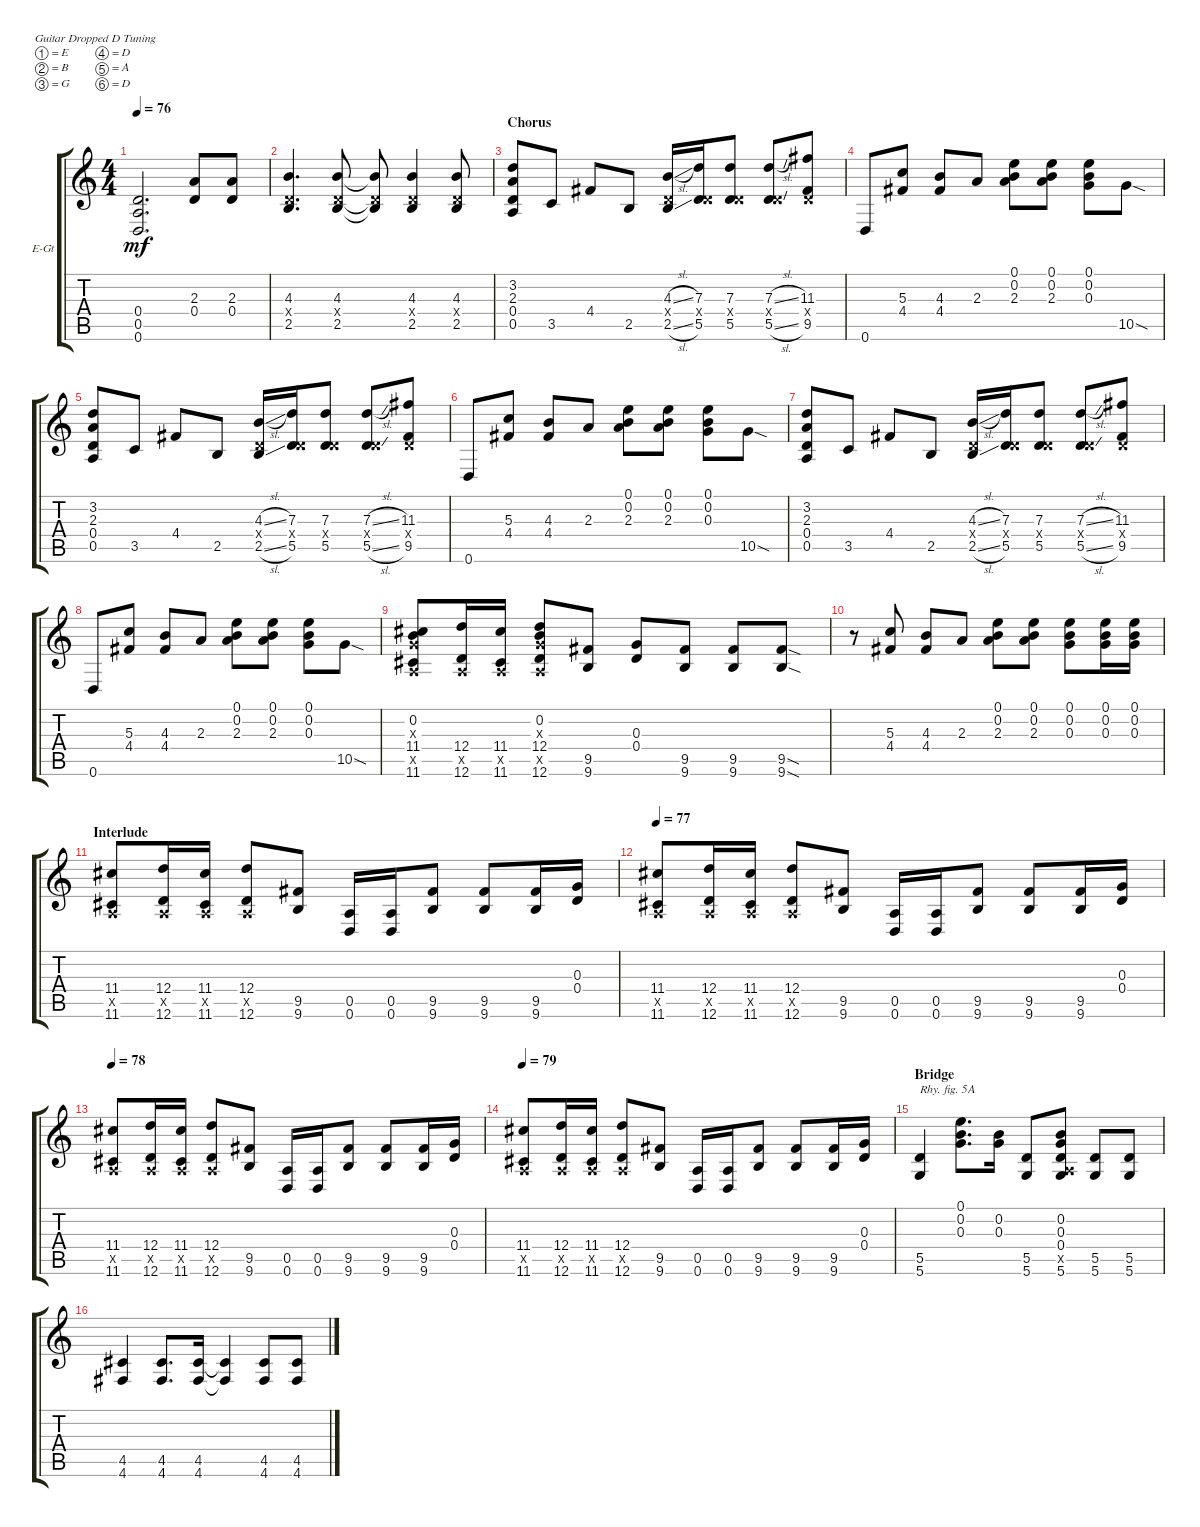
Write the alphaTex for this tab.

\defaultSystemsLayout 4
\bracketExtendMode groupsimilarinstruments
\firstSystemTrackNameOrientation horizontal
\otherSystemsTrackNameOrientation horizontal
\track ("Gtr. 2 (slight. dist.)" "E-Gt") {instrument overdrivenguitar}
\staff {score tabs}
\tuning (E4 B3 G3 D3 A2 D2)
\ts (4 4)
\tempo 76
\clef g2
\scale
0.333333
\ks c
(0.4 0.5 0.6).2{d dy mf} (2.3 0.4).8 (2.3 0.4).8 |
\scale
0.333333 (4.3 0.4{x} 2.5).4{d} (4.3 0.4{x} 2.5).8 (4.3{t} 0.4{x t} 2.5{t}).8 (4.3 0.4{x} 2.5).4 (4.3 0.4{x} 2.5).8 |
\section ("" "Chorus")
\scale
0.333333 (3.2 2.3 0.4 0.5).8 3.5.8 4.4.8 2.5.8 (2.5{sl} 0.4{x} 4.3{sl}).16 (5.5 7.3 0.4{x}).16 (5.5 0.4{x} 7.3).8 (5.5{sl} 0.4{x} 7.3{sl}).8 (9.5 0.4{x} 11.3).8 |
\scale
0.333333 0.6.8 (5.3 4.4).8 (4.3 4.4).8 2.3.8 (2.3 0.2 0.1).8 (2.3 0.2 0.1).8 (0.3 0.2 0.1).8 10.5{sod}.8 |
\scale
0.333333 (3.2 2.3 0.4 0.5).8 3.5.8 4.4.8 2.5.8 (2.5{sl} 0.4{x} 4.3{sl}).16 (5.5 7.3 0.4{x}).16 (5.5 0.4{x} 7.3).8 (5.5{sl} 0.4{x} 7.3{sl}).8 (9.5 0.4{x} 11.3).8 |
\scale
0.333333 0.6.8 (5.3 4.4).8 (4.3 4.4).8 2.3.8 (2.3 0.2 0.1).8 (2.3 0.2 0.1).8 (0.3 0.2 0.1).8 10.5{sod}.8 |
\scale
0.333333 (3.2 2.3 0.4 0.5).8 3.5.8 4.4.8 2.5.8 (2.5{sl} 0.4{x} 4.3{sl}).16 (5.5 7.3 0.4{x}).16 (5.5 0.4{x} 7.3).8 (5.5{sl} 0.4{x} 7.3{sl}).8 (9.5 0.4{x} 11.3).8 |
\scale
0.333333 0.6.8 (5.3 4.4).8 (4.3 4.4).8 2.3.8 (2.3 0.2 0.1).8 (2.3 0.2 0.1).8 (0.3 0.2 0.1).8 10.5{sod}.8 |
\scale
0.333333 (11.6 0.5{x} 11.4 0.3{x} 0.2).8 (12.4 0.5{x} 12.6).16 (11.4 0.5{x} 11.6).16 (12.4 0.5{x} 12.6 0.3{x} 0.2).8 (9.5 9.6).8 (0.4 0.3).8 (9.5 9.6).8 (9.5 9.6).8 (9.5{sod} 9.6{sod}).8 |
\scale
0.333333 r.8 (5.3 4.4).8 (4.3 4.4).8 2.3.8 (2.3 0.2 0.1).8 (2.3 0.2 0.1).8 (0.3 0.2 0.1).8 (0.3 0.2 0.1).16 (0.3 0.2 0.1).16 |
\section ("" "Interlude")
\scale
0.333333 (11.6 0.5{x} 11.4).8 (12.4 0.5{x} 12.6).16 (11.6 0.5{x} 11.4).16 (12.4 0.5{x} 12.6).8 (9.5 9.6).8 (0.6 0.5).16 (0.6 0.5).16 (9.5 9.6).8 (9.5 9.6).8 (9.6 9.5).16 (0.3 0.4).16 |
\tempo 77
\scale
0.333333 (11.6 0.5{x} 11.4).8 (12.4 0.5{x} 12.6).16 (11.6 0.5{x} 11.4).16 (12.4 0.5{x} 12.6).8 (9.5 9.6).8 (0.6 0.5).16 (0.6 0.5).16 (9.5 9.6).8 (9.5 9.6).8 (9.6 9.5).16 (0.3 0.4).16 |
\tempo 78
\scale
0.333333 (11.6 0.5{x} 11.4).8 (12.4 0.5{x} 12.6).16 (11.6 0.5{x} 11.4).16 (12.4 0.5{x} 12.6).8 (9.5 9.6).8 (0.6 0.5).16 (0.6 0.5).16 (9.5 9.6).8 (9.5 9.6).8 (9.6 9.5).16 (0.3 0.4).16 |
\tempo 79
\scale
0.333333 (11.6 0.5{x} 11.4).8 (12.4 0.5{x} 12.6).16 (11.6 0.5{x} 11.4).16 (12.4 0.5{x} 12.6).8 (9.5 9.6).8 (0.6 0.5).16 (0.6 0.5).16 (9.5 9.6).8 (9.5 9.6).8 (9.6 9.5).16 (0.3 0.4).16 |
\section ("" "Bridge")
\scale
0.333333 (5.6 5.5).4{txt "Rhy. fig. 5A"} (0.1 0.2 0.3).8{d} (0.3 0.2).16 (5.5 5.6).8 (5.6 0.5{x} 0.4 0.2 0.3).8 (5.5 5.6).8 (5.5 5.6).8 |
\scale
0.333333 (4.5 4.6).4 (4.5 4.6).8{d} (4.5 4.6).16 (4.5{t} 4.6{t}).4 (4.5 4.6).8 (4.5 4.6).8
